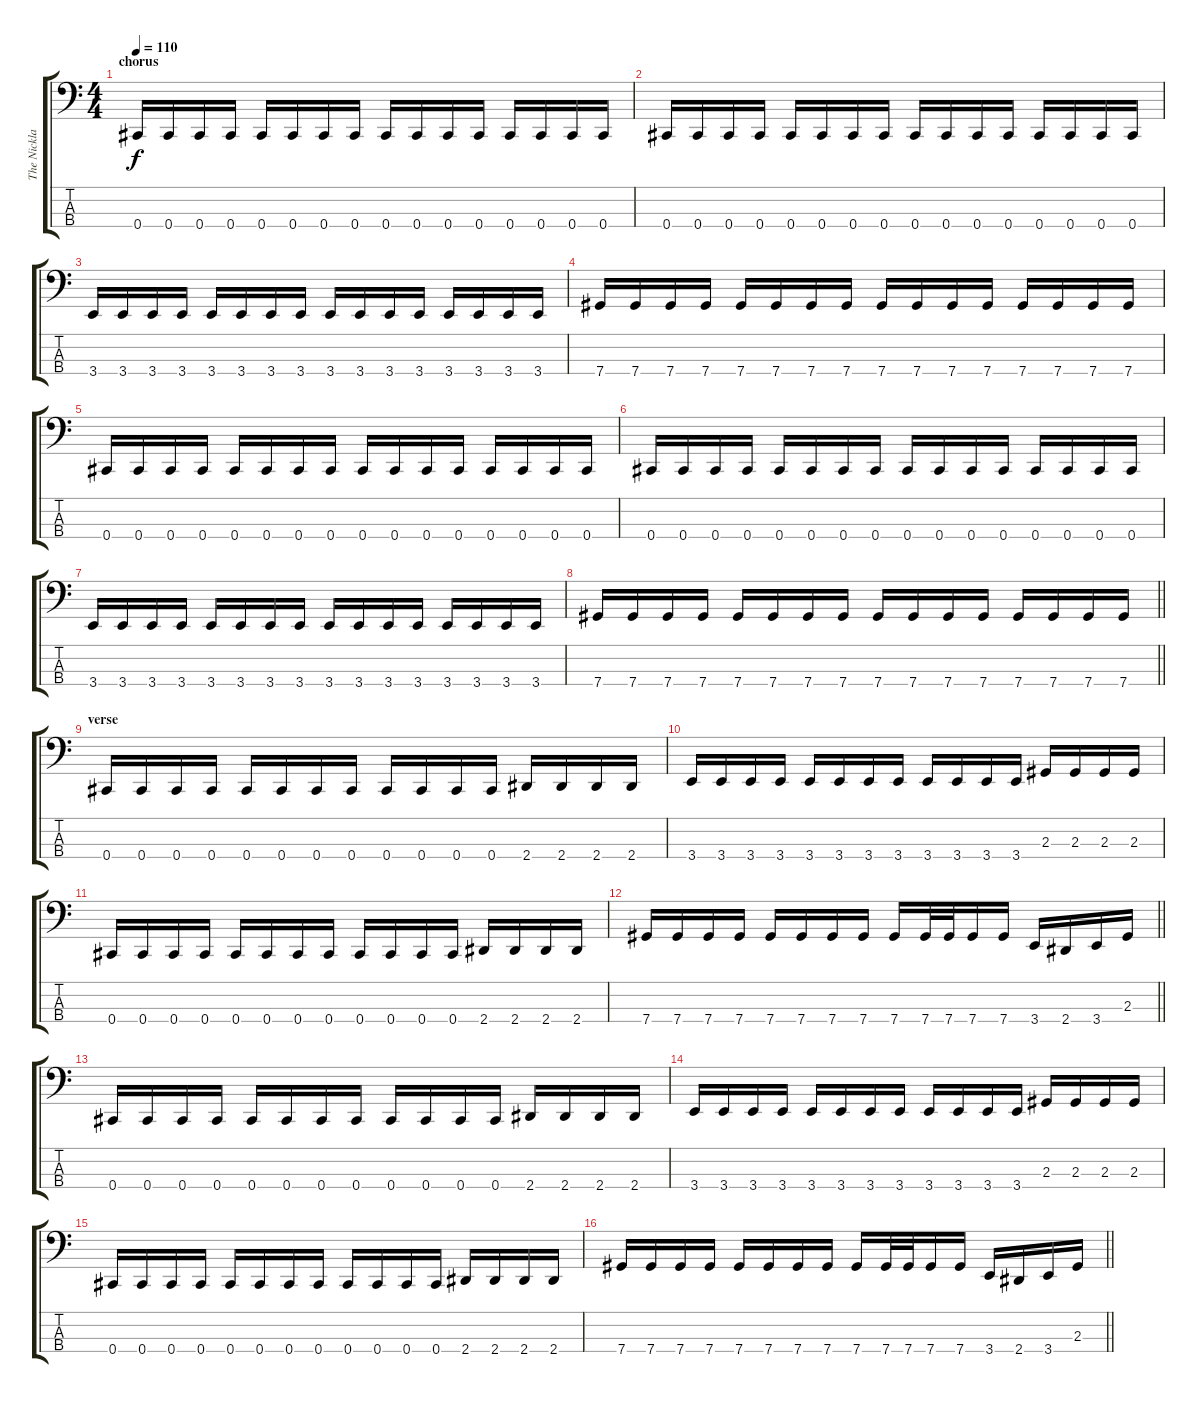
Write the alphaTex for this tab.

\track ("The Nicklasson" "The Nickla") {instrument electricbasspick}
\staff {score tabs}
\tuning (E2 B1 Gb1 Db1) {hide}
\ts (4 4)
\section ("" "chorus")
\tempo 110
\clef f4
\ks c
0.4.16{dy f} 0.4.16 0.4.16 0.4.16 0.4.16 0.4.16 0.4.16 0.4.16 0.4.16 0.4.16 0.4.16 0.4.16 0.4.16 0.4.16 0.4.16 0.4.16 |
0.4.16 0.4.16 0.4.16 0.4.16 0.4.16 0.4.16 0.4.16 0.4.16 0.4.16 0.4.16 0.4.16 0.4.16 0.4.16 0.4.16 0.4.16 0.4.16 |
3.4.16 3.4.16 3.4.16 3.4.16 3.4.16 3.4.16 3.4.16 3.4.16 3.4.16 3.4.16 3.4.16 3.4.16 3.4.16 3.4.16 3.4.16 3.4.16 |
7.4.16 7.4.16 7.4.16 7.4.16 7.4.16 7.4.16 7.4.16 7.4.16 7.4.16 7.4.16 7.4.16 7.4.16 7.4.16 7.4.16 7.4.16 7.4.16 |
0.4.16 0.4.16 0.4.16 0.4.16 0.4.16 0.4.16 0.4.16 0.4.16 0.4.16 0.4.16 0.4.16 0.4.16 0.4.16 0.4.16 0.4.16 0.4.16 |
0.4.16 0.4.16 0.4.16 0.4.16 0.4.16 0.4.16 0.4.16 0.4.16 0.4.16 0.4.16 0.4.16 0.4.16 0.4.16 0.4.16 0.4.16 0.4.16 |
3.4.16 3.4.16 3.4.16 3.4.16 3.4.16 3.4.16 3.4.16 3.4.16 3.4.16 3.4.16 3.4.16 3.4.16 3.4.16 3.4.16 3.4.16 3.4.16 |
\barLineRight lightlight
7.4.16 7.4.16 7.4.16 7.4.16 7.4.16 7.4.16 7.4.16 7.4.16 7.4.16 7.4.16 7.4.16 7.4.16 7.4.16 7.4.16 7.4.16 7.4.16 |
\section ("" "verse")
0.4.16 0.4.16 0.4.16 0.4.16 0.4.16 0.4.16 0.4.16 0.4.16 0.4.16 0.4.16 0.4.16 0.4.16 2.4.16 2.4.16 2.4.16 2.4.16 |
3.4.16 3.4.16 3.4.16 3.4.16 3.4.16 3.4.16 3.4.16 3.4.16 3.4.16 3.4.16 3.4.16 3.4.16 2.3.16 2.3.16 2.3.16 2.3.16 |
0.4.16 0.4.16 0.4.16 0.4.16 0.4.16 0.4.16 0.4.16 0.4.16 0.4.16 0.4.16 0.4.16 0.4.16 2.4.16 2.4.16 2.4.16 2.4.16 |
\barLineRight lightlight
7.4.16 7.4.16 7.4.16 7.4.16 7.4.16 7.4.16 7.4.16 7.4.16 7.4.16 7.4.32 7.4.32 7.4.16 7.4.16 3.4.16 2.4.16 3.4.16 2.3.16 |
\section ("" "")
0.4.16 0.4.16 0.4.16 0.4.16 0.4.16 0.4.16 0.4.16 0.4.16 0.4.16 0.4.16 0.4.16 0.4.16 2.4.16 2.4.16 2.4.16 2.4.16 |
3.4.16 3.4.16 3.4.16 3.4.16 3.4.16 3.4.16 3.4.16 3.4.16 3.4.16 3.4.16 3.4.16 3.4.16 2.3.16 2.3.16 2.3.16 2.3.16 |
0.4.16 0.4.16 0.4.16 0.4.16 0.4.16 0.4.16 0.4.16 0.4.16 0.4.16 0.4.16 0.4.16 0.4.16 2.4.16 2.4.16 2.4.16 2.4.16 |
\barLineRight lightlight
7.4.16 7.4.16 7.4.16 7.4.16 7.4.16 7.4.16 7.4.16 7.4.16 7.4.16 7.4.32 7.4.32 7.4.16 7.4.16 3.4.16 2.4.16 3.4.16 2.3.16
